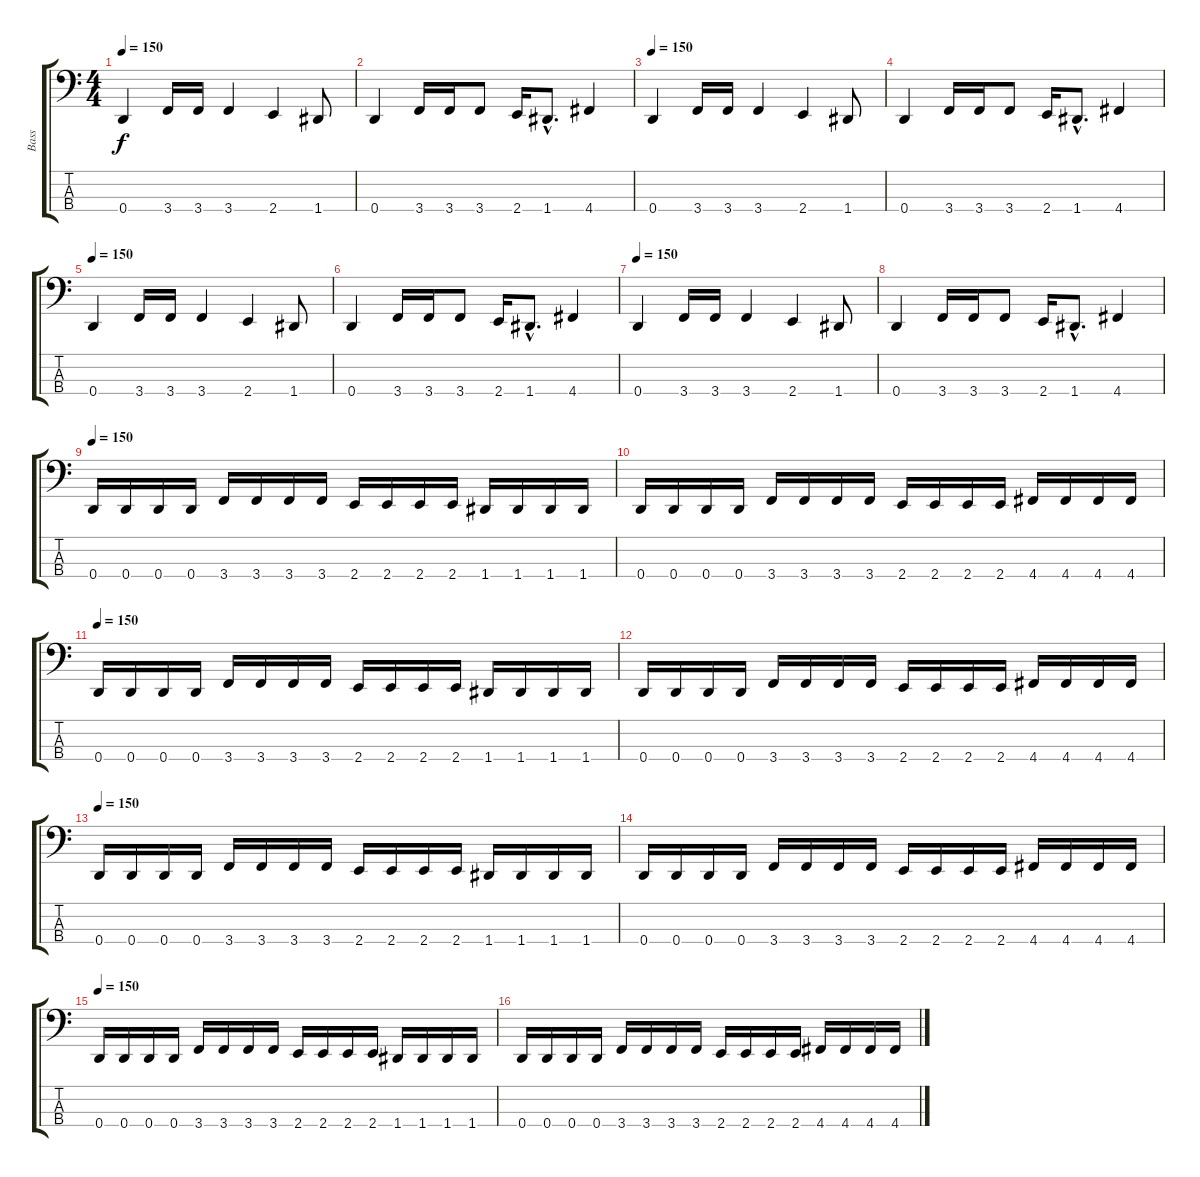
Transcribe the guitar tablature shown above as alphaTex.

\track ("Bass" "Bass") {instrument electricbasspick}
\staff {score tabs}
\tuning (F2 C2 G1 D1) {hide}
\ts (4 4)
\tempo 150
\clef f4
\ks c
0.4.4{dy f} 3.4.16 3.4.16 3.4.4 2.4.4 1.4.8 |
0.4.4 3.4.16 3.4.16 3.4.8 2.4.16 1.4{hac}.8{d} 4.4.4 |
\tempo 150
0.4.4 3.4.16 3.4.16 3.4.4 2.4.4 1.4.8 |
0.4.4 3.4.16 3.4.16 3.4.8 2.4.16 1.4{hac}.8{d} 4.4.4 |
\tempo 150
0.4.4 3.4.16 3.4.16 3.4.4 2.4.4 1.4.8 |
0.4.4 3.4.16 3.4.16 3.4.8 2.4.16 1.4{hac}.8{d} 4.4.4 |
\tempo 150
0.4.4 3.4.16 3.4.16 3.4.4 2.4.4 1.4.8 |
0.4.4 3.4.16 3.4.16 3.4.8 2.4.16 1.4{hac}.8{d} 4.4.4 |
\tempo 150
0.4.16 0.4.16 0.4.16 0.4.16 3.4.16 3.4.16 3.4.16 3.4.16 2.4.16 2.4.16 2.4.16 2.4.16 1.4.16 1.4.16 1.4.16 1.4.16 |
0.4.16 0.4.16 0.4.16 0.4.16 3.4.16 3.4.16 3.4.16 3.4.16 2.4.16 2.4.16 2.4.16 2.4.16 4.4.16 4.4.16 4.4.16 4.4.16 |
\tempo 150
0.4.16 0.4.16 0.4.16 0.4.16 3.4.16 3.4.16 3.4.16 3.4.16 2.4.16 2.4.16 2.4.16 2.4.16 1.4.16 1.4.16 1.4.16 1.4.16 |
0.4.16 0.4.16 0.4.16 0.4.16 3.4.16 3.4.16 3.4.16 3.4.16 2.4.16 2.4.16 2.4.16 2.4.16 4.4.16 4.4.16 4.4.16 4.4.16 |
\tempo 150
0.4.16 0.4.16 0.4.16 0.4.16 3.4.16 3.4.16 3.4.16 3.4.16 2.4.16 2.4.16 2.4.16 2.4.16 1.4.16 1.4.16 1.4.16 1.4.16 |
0.4.16 0.4.16 0.4.16 0.4.16 3.4.16 3.4.16 3.4.16 3.4.16 2.4.16 2.4.16 2.4.16 2.4.16 4.4.16 4.4.16 4.4.16 4.4.16 |
\tempo 150
0.4.16 0.4.16 0.4.16 0.4.16 3.4.16 3.4.16 3.4.16 3.4.16 2.4.16 2.4.16 2.4.16 2.4.16 1.4.16 1.4.16 1.4.16 1.4.16 |
0.4.16 0.4.16 0.4.16 0.4.16 3.4.16 3.4.16 3.4.16 3.4.16 2.4.16 2.4.16 2.4.16 2.4.16 4.4.16 4.4.16 4.4.16 4.4.16
